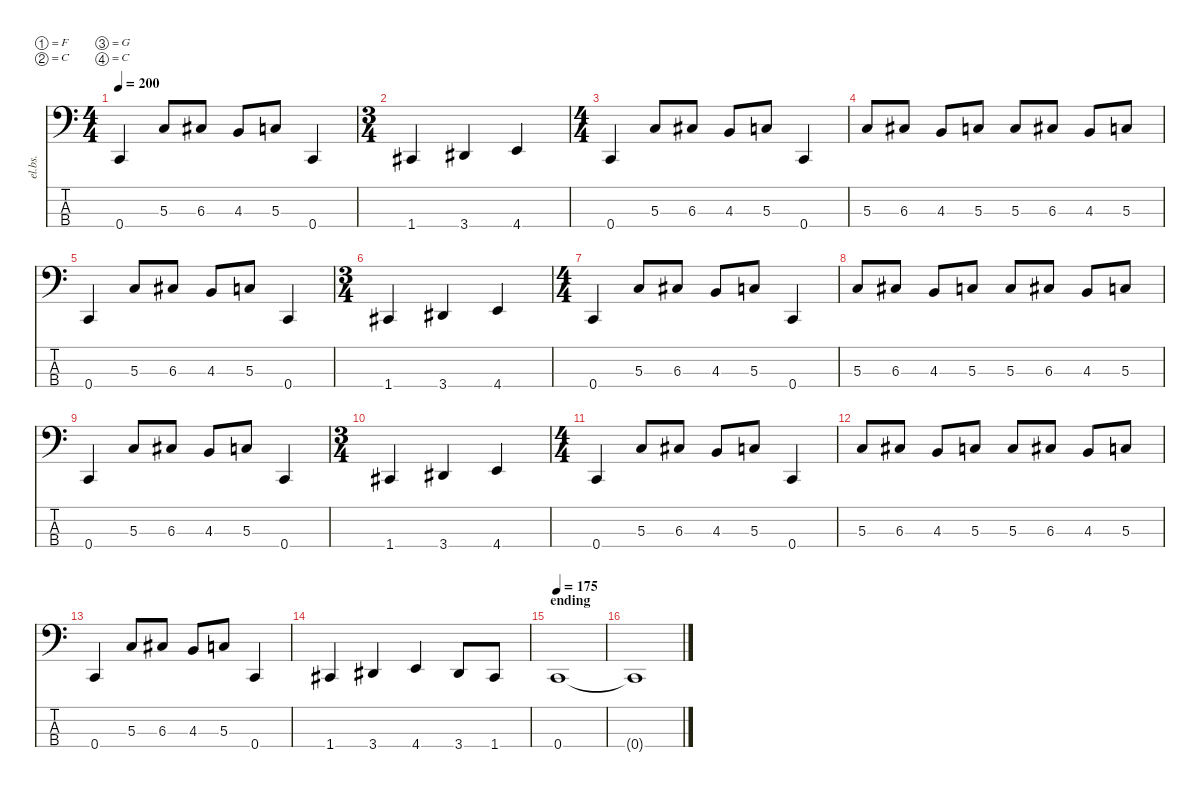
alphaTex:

\defaultSystemsLayout 4
\hideDynamics
\bracketExtendMode nobrackets
\otherSystemsTrackNameOrientation horizontal
\track ("Electric Bass" "el.bs.") {solo instrument electricbassfinger}
\staff {score tabs}
\tuning (F2 C2 G1 C1)
\ts (4 4)
\tempo 200
\clef f4
\ks c
0.4.4{dy mf beam Up} 5.3.8{beam Up} 6.3{acc #}.8{beam Up} 4.3.8{beam Up} 5.3.8{beam Up} 0.4.4{beam Up} |
\ts (3 4)
\beaming (8 2 2 2)
1.4{acc #}.4{beam Up} 3.4{acc #}.4{beam Up} 4.4.4{beam Up} |
\ts (4 4)
\beaming (8 2 2 2 2)
0.4.4{beam Up} 5.3.8{beam Up} 6.3{acc #}.8{beam Up} 4.3.8{beam Up} 5.3.8{beam Up} 0.4.4{beam Up} |
5.3.8{beam Up} 6.3{acc #}.8{beam Up} 4.3.8{beam Up} 5.3.8{beam Up} 5.3.8{beam Up} 6.3{acc #}.8{beam Up} 4.3.8{beam Up} 5.3.8{beam Up} |
0.4.4{beam Up} 5.3.8{beam Up} 6.3{acc #}.8{beam Up} 4.3.8{beam Up} 5.3.8{beam Up} 0.4.4{beam Up} |
\ts (3 4)
\beaming (8 2 2 2)
1.4{acc #}.4{beam Up} 3.4{acc #}.4{beam Up} 4.4.4{beam Up} |
\ts (4 4)
\beaming (8 2 2 2 2)
0.4.4{beam Up} 5.3.8{beam Up} 6.3{acc #}.8{beam Up} 4.3.8{beam Up} 5.3.8{beam Up} 0.4.4{beam Up} |
5.3.8{beam Up} 6.3{acc #}.8{beam Up} 4.3.8{beam Up} 5.3.8{beam Up} 5.3.8{beam Up} 6.3{acc #}.8{beam Up} 4.3.8{beam Up} 5.3.8{beam Up} |
0.4.4{beam Up} 5.3.8{beam Up} 6.3{acc #}.8{beam Up} 4.3.8{beam Up} 5.3.8{beam Up} 0.4.4{beam Up} |
\ts (3 4)
\beaming (8 2 2 2)
1.4{acc #}.4{beam Up} 3.4{acc #}.4{beam Up} 4.4.4{beam Up} |
\ts (4 4)
\beaming (8 2 2 2 2)
0.4.4{beam Up} 5.3.8{beam Up} 6.3{acc #}.8{beam Up} 4.3.8{beam Up} 5.3.8{beam Up} 0.4.4{beam Up} |
5.3.8{beam Up} 6.3{acc #}.8{beam Up} 4.3.8{beam Up} 5.3.8{beam Up} 5.3.8{beam Up} 6.3{acc #}.8{beam Up} 4.3.8{beam Up} 5.3.8{beam Up} |
0.4.4{beam Up} 5.3.8{beam Up} 6.3{acc #}.8{beam Up} 4.3.8{beam Up} 5.3.8{beam Up} 0.4.4{beam Up} |
1.4{acc #}.4{beam Up} 3.4{acc #}.4{beam Up} 4.4.4{beam Up} 3.4{acc #}.8{beam Up} 1.4{acc #}.8{beam Up} |
\section ("" "ending")
\tempo 175
0.4.1{beam Up} |
0.4{t}.1{beam Up}
